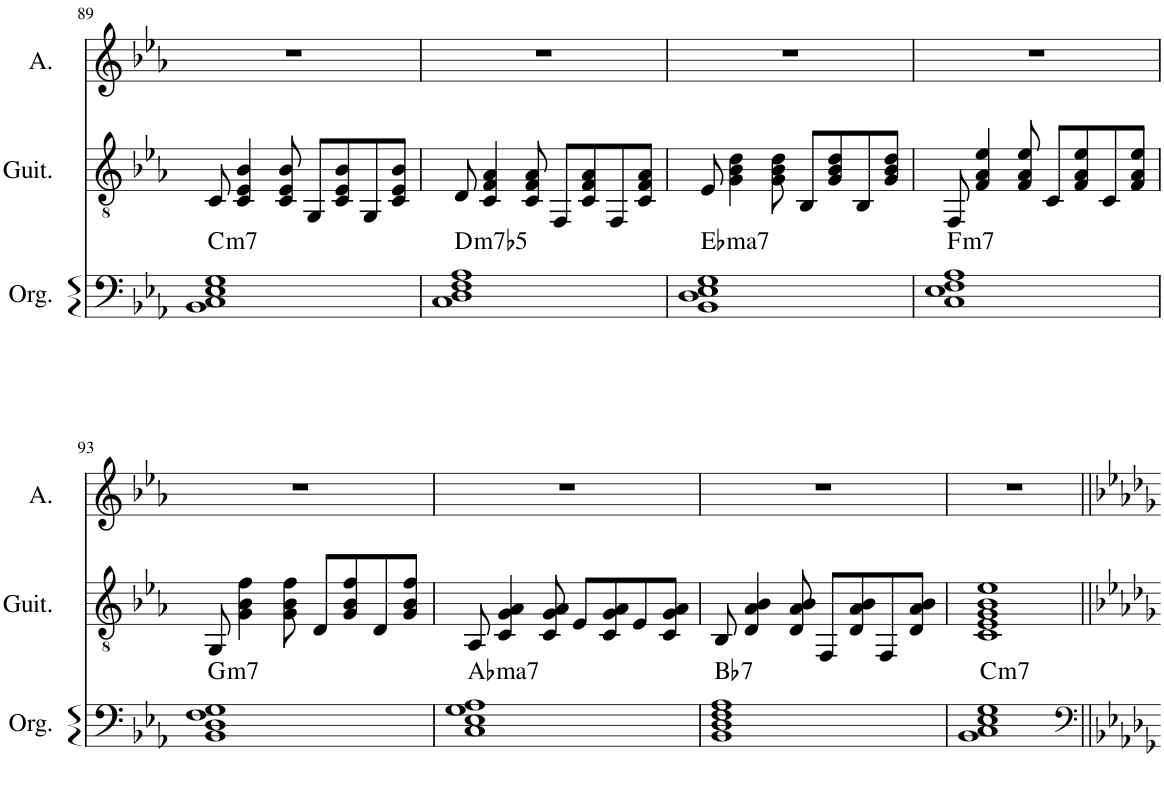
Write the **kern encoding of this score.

**kern	**harte	**kern	**kern
*part3	*part3	*part2	*part1
*staff3	*	*staff2	*staff1
*I"Pipe Organ	*	*I"Classical Guitar	*I"Alto
*I'Org.	*	*I'Guit.	*I'A.
!!LO:PB:g=z
*clefF4	*	*clefGv2	*clefG2
*k[b-e-a-]	*	*k[b-e-a-]	*k[b-e-a-]
*M4/4	*	*M4/4	*M4/4
=89	=89	=89	=89
!	!LO:H:kt=m7	!	!
1BB- 1C 1E- 1G	C:min7	8C/	1r
.	.	4C/ 4E-/ 4B-/	.
.	.	8C/ 8E-/ 8B-/	.
.	.	8GG/L	.
.	.	8C/ 8E-/ 8B-/	.
.	.	8GG/	.
.	.	8C/ 8E-/ 8B-/J	.
=90	=90	=90	=90
!	!LO:H:kt=m7b5	!	!
1C 1D 1F 1A-	D:hdim7	8D/	1r
.	.	4C/ 4F/ 4A-/	.
.	.	8C/ 8F/ 8A-/	.
.	.	8FF/L	.
.	.	8C/ 8F/ 8A-/	.
.	.	8FF/	.
.	.	8C/ 8F/ 8A-/J	.
=91	=91	=91	=91
!	!LO:H:kt=ma7	!	!
1BB- 1D 1E- 1G	Eb:maj7	8E-/	1r
.	.	4G\ 4B-\ 4d\	.
.	.	8G\ 8B-\ 8d\	.
.	.	8BB-/L	.
.	.	8G/ 8B-/ 8d/	.
.	.	8BB-/	.
.	.	8G/ 8B-/ 8d/J	.
=92	=92	=92	=92
!	!LO:H:kt=m7	!	!
1C 1E- 1F 1A-	F:min7	8FF/	1r
.	.	4F/ 4A-/ 4e-/	.
.	.	8F/ 8A-/ 8e-/	.
.	.	8C/L	.
.	.	8F/ 8A-/ 8e-/	.
.	.	8C/	.
.	.	8F/ 8A-/ 8e-/J	.
!!LO:LB:g=z
=93	=93	=93	=93
!	!LO:H:kt=m7	!	!
1BB- 1D 1F 1G	G:min7	8GG/	1r
.	.	4G\ 4B-\ 4f\	.
.	.	8G\ 8B-\ 8f\	.
.	.	8D/L	.
.	.	8G/ 8B-/ 8f/	.
.	.	8D/	.
.	.	8G/ 8B-/ 8f/J	.
=94	=94	=94	=94
!	!LO:H:kt=ma7	!	!
1C 1E- 1G 1A-	Ab:maj7	8AA-/	1r
.	.	4C/ 4G/ 4A-/	.
.	.	8C/ 8G/ 8A-/	.
.	.	8E-/L	.
.	.	8C/ 8G/ 8A-/	.
.	.	8E-/	.
.	.	8C/ 8G/ 8A-/J	.
=95	=95	=95	=95
!	!LO:H:kt=7	!	!
1BB- 1D 1F 1A-	Bb:7	8BB-/	1r
.	.	4D/ 4A-/ 4B-/	.
.	.	8D/ 8A-/ 8B-/	.
.	.	8FF/L	.
.	.	8D/ 8A-/ 8B-/	.
.	.	8FF/	.
.	.	8D/ 8A-/ 8B-/J	.
=96	=96	=96	=96
!	!LO:H:kt=m7	!	!
1BB- 1C 1E- 1G	C:min7	1C 1E- 1G 1B- 1e-	1r
=||	=||	=||	=||
*-	*-	*-	*-
